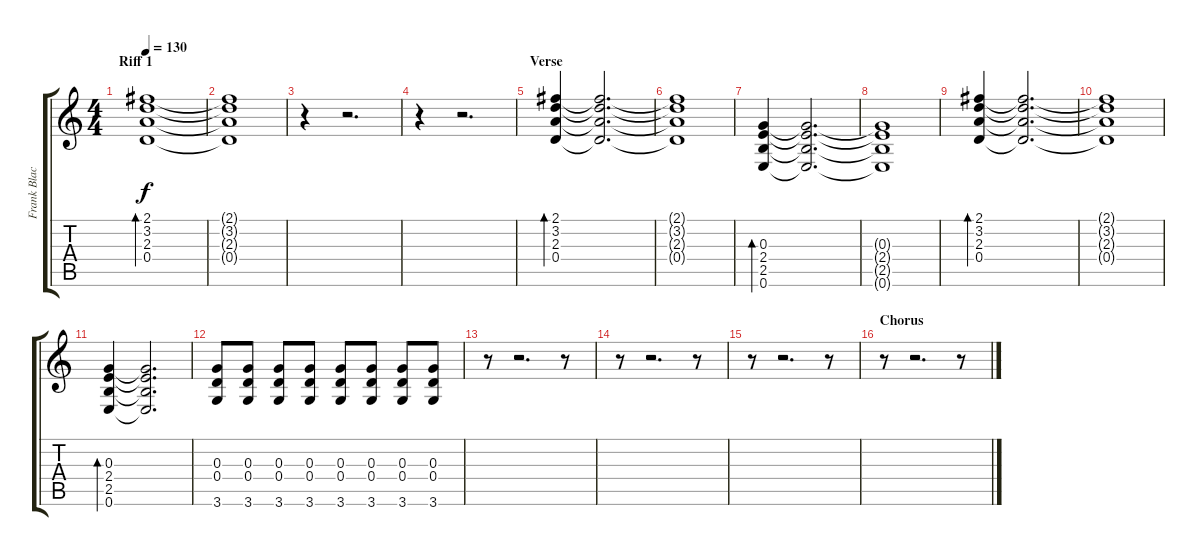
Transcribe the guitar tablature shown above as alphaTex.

\track ("Frank Black - Guitar 1 Overdubs" "Frank Blac") {instrument overdrivenguitar}
\staff {score tabs}
\tuning (E4 B3 G3 D3 A2 E2) {hide}
\ts (4 4)
\section ("" "Riff 1")
\tempo 130
\clef g2
\ks c
(2.1 3.2 2.3 0.4).1{bd 60 dy f} |
(2.1{t} 3.2{t} 2.3{t} 0.4{t}).1 |
r.4 r.2{d} |
r.4 r.2{d} |
\section ("" "Verse")
(2.1 3.2 2.3 0.4).4{bd 60} (2.1{t} 3.2{t} 2.3{t} 0.4{t}).2{d} |
(2.1{t} 3.2{t} 2.3{t} 0.4{t}).1 |
(0.3 2.4 2.5 0.6).4{bd 60} (0.3{t} 2.4{t} 2.5{t} 0.6{t}).2{d} |
(0.3{t} 2.4{t} 2.5{t} 0.6{t}).1 |
(2.1 3.2 2.3 0.4).4{bd 60} (2.1{t} 3.2{t} 2.3{t} 0.4{t}).2{d} |
(2.1{t} 3.2{t} 2.3{t} 0.4{t}).1 |
(0.3 2.4 2.5 0.6).4{bd 60} (0.3{t} 2.4{t} 2.5{t} 0.6{t}).2{d} |
(0.3 0.4 3.6).8 (0.3 0.4 3.6).8 (0.3 0.4 3.6).8 (0.3 0.4 3.6).8 (0.3 0.4 3.6).8 (0.3 0.4 3.6).8 (0.3 0.4 3.6).8 (0.3 0.4 3.6).8 |
\section ("" "")
r.8 r.2{d} r.8 |
r.8 r.2{d} r.8 |
r.8 r.2{d} r.8 |
\section ("" "Chorus")
r.8 r.2{d} r.8
